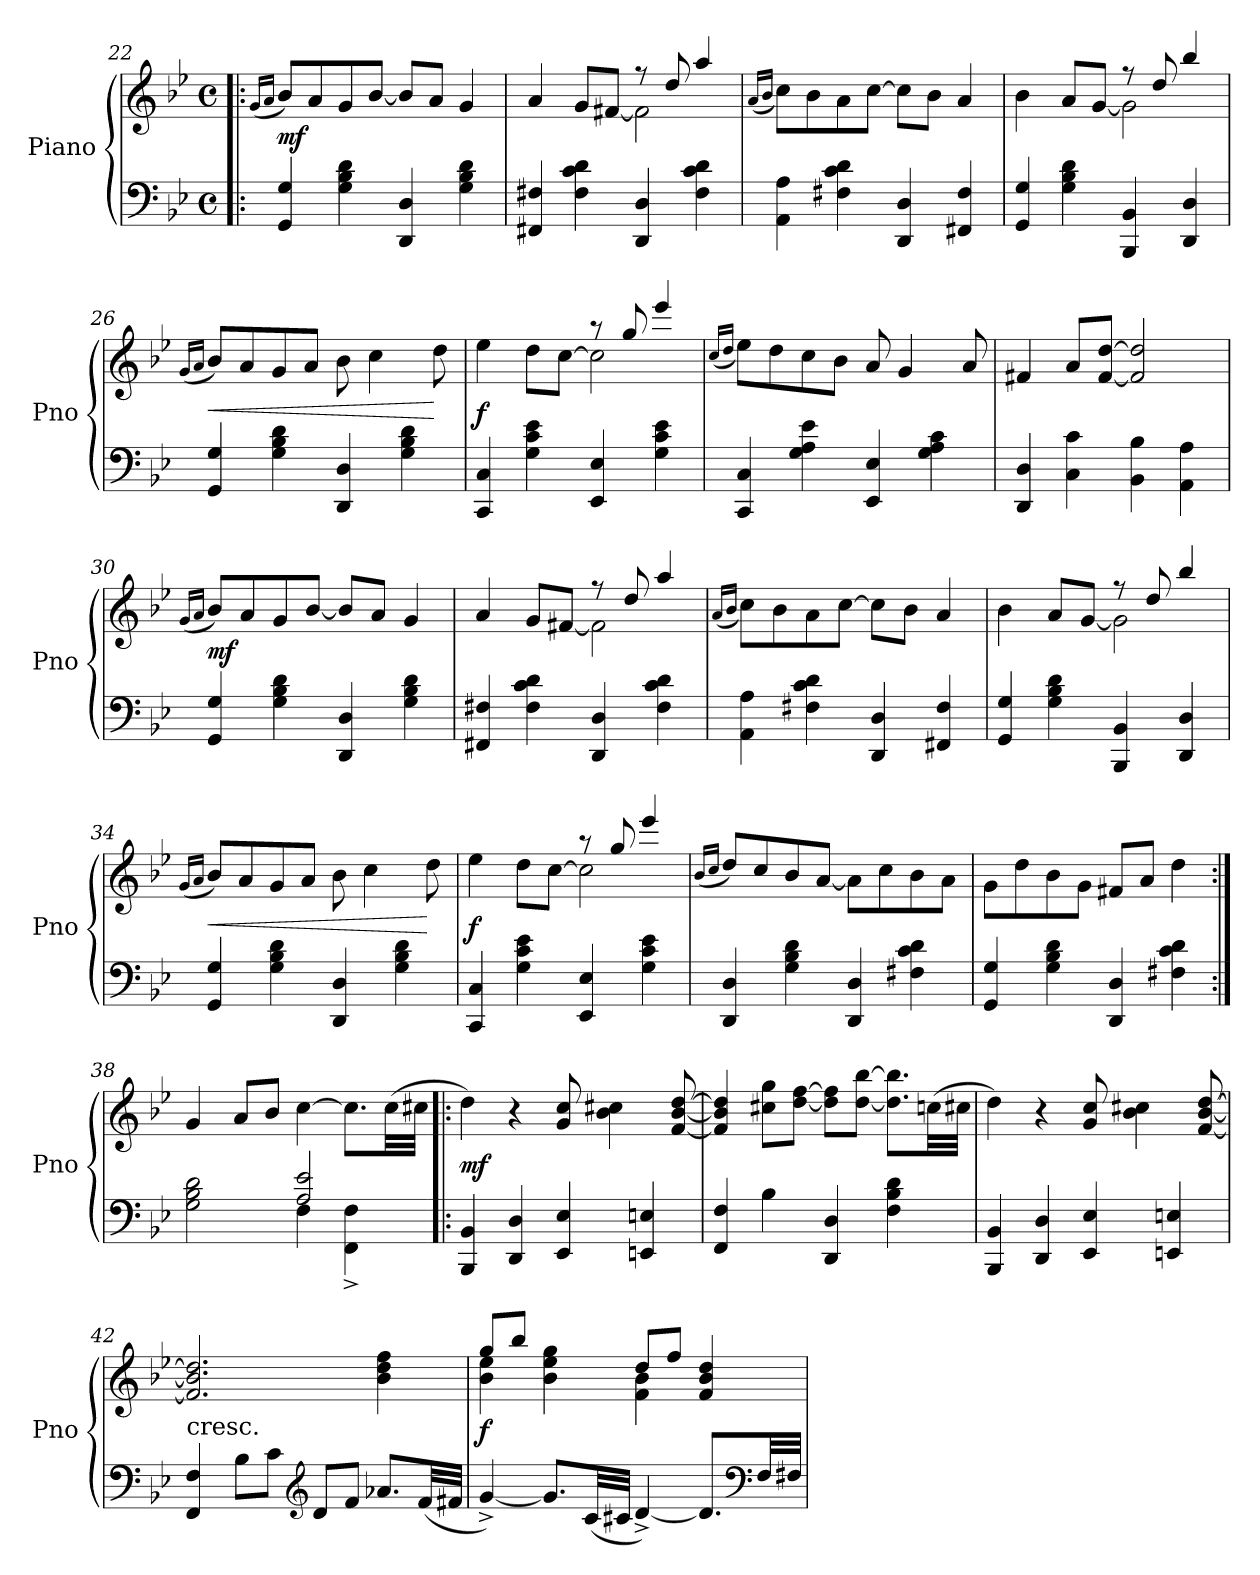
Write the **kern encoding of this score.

**kern	**kern	**dynam
*part1	*part1	*part1
*staff2	*staff1	*staff1/2
*I"Piano	*	*
*I'Pno	*	*
*clefF4	*clefG2	*
*k[b-e-]	*k[b-e-]	*
*M4/4	*M4/4	*
*met(c)	*met(c)	*
=22!|:	=22!|:	=22!|:
.	(16qgLL	.
.	16qaJJ	.
4GG 4G	8b-L)	mf
.	8a	.
4G 4B- 4d	8g	.
.	[8b-J	.
4DD 4D	8b-L]	.
.	8aJ	.
4G 4B- 4d	4g	.
=23	=23	=23
*	*^	*
4FF#X 4F#X	2ryy	4a	.
4F# 4c 4d	.	8gL	.
.	.	[8f#XJ	.
4DD 4D	8rff	2f#]	.
.	8dd	.	.
4F# 4c 4d	4aa	.	.
*	*v	*v	*
=24	=24	=24
.	(16qaLL	.
.	16qb-JJ	.
4AA 4A	8ccL)	.
.	8b-	.
4F#X 4c 4d	8a	.
.	[8ccJ	.
4DD 4D	8ccL]	.
.	8b-J	.
4FF#X 4F#	4a	.
=25	=25	=25
*	*^	*
4GG 4G	2ryy	4b-	.
4G 4B- 4d	.	8aL	.
.	.	[8gJ	.
4BBB- 4BB-	8rff	2g]	.
.	8dd	.	.
4DD 4D	4bb-	.	.
*	*v	*v	*
=26	=26	=26
.	(16qgLL	.
.	16qaJJ	.
4GG 4G	8b-L)	<
.	8a	.
4G 4B- 4d	8g	.
.	8aJ	.
4DD 4D	8b-	.
.	4cc	.
4G 4B- 4d	.	.
.	8dd	[
=27	=27	=27
*	*^	*
4CC 4C	2ryy	4ee-	f
4G 4c 4e-	.	8ddL	.
.	.	[8ccJ	.
4EE- 4E-	8raa	2cc]	.
.	8gg	.	.
4G 4c 4e-	4eee-	.	.
*	*v	*v	*
=28	=28	=28
.	(16qccLL	.
.	16qddJJ	.
4CC 4C	8ee-L)	.
.	8dd	.
4G 4A 4e-	8cc	.
.	8b-J	.
4EE- 4E-	8a	.
.	4g	.
4G 4A 4c	.	.
.	8a	.
=29	=29	=29
4DD 4D	4f#X	.
4C 4c	8aL	.
.	[8f# [8ddJ	.
4BB- 4B-	2f#] 2dd]	.
4AA 4A	.	.
=30	=30	=30
.	(16qgLL	.
.	16qaJJ	.
4GG 4G	8b-L)	mf
.	8a	.
4G 4B- 4d	8g	.
.	[8b-J	.
4DD 4D	8b-L]	.
.	8aJ	.
4G 4B- 4d	4g	.
=31	=31	=31
*	*^	*
4FF#X 4F#X	4a	2ryy	.
4F# 4c 4d	8gL	.	.
.	[8f#XJ	.	.
4DD 4D	8rff	2f#]	.
.	8dd	.	.
4F# 4c 4d	4aa	.	.
*	*v	*v	*
=32	=32	=32
.	(16qaLL	.
.	16qb-JJ	.
4AA 4A	8ccL)	.
.	8b-	.
4F#X 4c 4d	8a	.
.	[8ccJ	.
4DD 4D	8ccL]	.
.	8b-J	.
4FF#X 4F#	4a	.
=33	=33	=33
*	*^	*
4GG 4G	2ryy	4b-	.
4G 4B- 4d	.	8aL	.
.	.	[8gJ	.
4BBB- 4BB-	8r	2g]	.
.	8dd	.	.
4DD 4D	4bb-	.	.
*	*v	*v	*
=34	=34	=34
.	(16qgLL	.
.	16qaJJ	.
4GG 4G	8b-L)	<
.	8a	.
4G 4B- 4d	8g	.
.	8aJ	.
4DD 4D	8b-	.
.	4cc	.
4G 4B- 4d	.	.
.	8dd	[
=35	=35	=35
*	*^	*
4CC 4C	2ryy	4ee-	f
4G 4c 4e-	.	8ddL	.
.	.	[8ccJ	.
4EE- 4E-	8raa	2cc]	.
.	8gg	.	.
4G 4c 4e-	4eee-	.	.
*	*v	*v	*
=36	=36	=36
.	(16qb-LL	.
.	16qccJJ	.
4DD 4D	8dd/L)	.
.	8cc/	.
4G 4B- 4d	8b-/	.
.	[8a/J	.
4DD 4D	8aL]	.
.	8cc	.
4F#X 4c 4d	8b-	.
.	8aJ	.
=37	=37	=37
4GG 4G	8gL	.
.	8dd	.
4G 4B- 4d	8b-	.
.	8gJ	.
4DD 4D	8f#XL	.
.	8aJ	.
4F#X 4c 4d	4dd	.
=38:|!	=38:|!	=38:|!
*^	*	*
2ryy	2G 2B- 2d	4g	.
.	.	8aL	.
.	.	8b-J	.
2A 2e-	4F	[4cc	.
.	4FF^> 4F^>	8.ccL]	.
.	.	(32ccLL	.
.	.	32cc#XJJJ	.
*v	*v	*	*
=39!|:	=39!|:	=39!|:
4BBB- 4BB-	4dd)	mf
4DD 4D	4r	.
4EE- 4E-	8g 8cc	.
.	4b- 4cc#X	.
4EEn 4En	.	.
.	[8f [8b- [8dd	.
=40	=40	=40
4FF 4F	4f] 4b-] 4dd]	.
4B-	8cc#X 8ggL	.
.	[8dd [8ffJ	.
4DD 4D	8dd] 8ff]L	.
.	[8dd [8bb-J	.
4F 4B- 4d	8.dd] 8.bb-]L	.
.	(32ccnLL	.
.	32cc#XJJJ	.
=41	=41	=41
4BBB- 4BB-	4dd)	.
4DD 4D	4r	.
4EE- 4E-	8g 8cc	.
.	4b- 4cc#X	.
4EEn 4En	.	.
.	[8f [8b- [8dd	.
=42	=42	=42
!	!LO:TX:c:t=cresc.	!
4FF 4F	2.f] 2.b-] 2.dd]	.
8B-L	.	.
8cJ	.	.
*clefG2	*	*
8dL	.	.
8fJ	.	.
8.a-XL	4b- 4dd 4ff	.
(32fLL	.	.
32f#XJJJ	.	.
=43	=43	=43
*	*^	*
[4g^>)	8ggL	4b- 4ee-	f
.	8bb-J	.	.
8.gL]	4ryy	4b- 4ee- 4gg	.
(32cLL	.	.	.
32c#XJJJ	.	.	.
[4d^>)	8ddL	4f 4b-	.
.	8ffJ	.	.
8.dL]	4ryy	4f 4b- 4dd	.
*clefF4	*	*	*
32FLL	.	.	.
32F#XJJJ	.	.	.
*	*v	*v	*
=	=	=
*-	*-	*-
